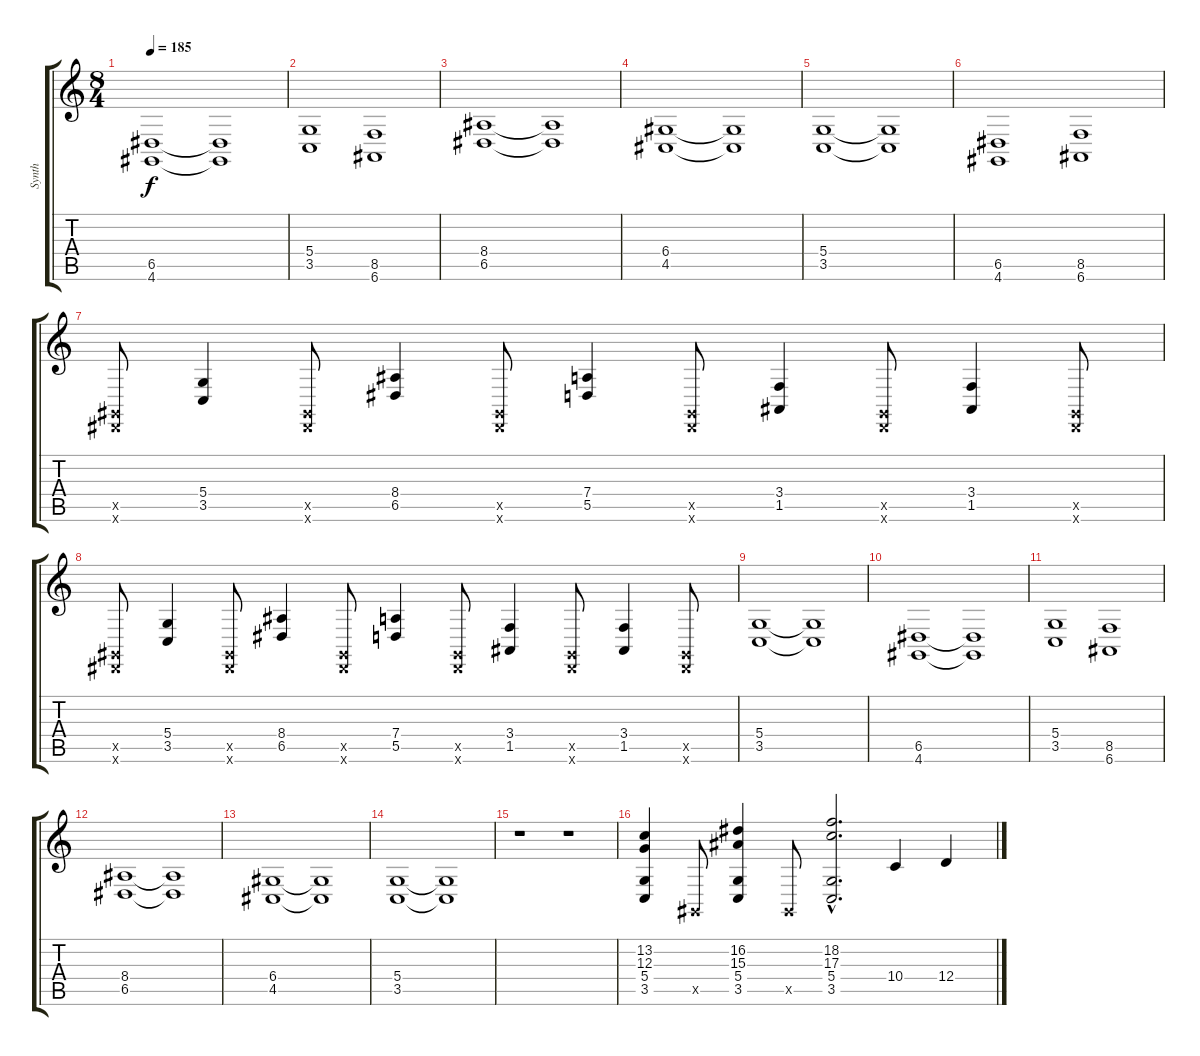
\track ("Synth " "Synth ") {instrument synthstrings1}
\staff {score tabs}
\tuning (E4 B3 G3 D3 A2 E2) {hide}
\ts (8 4)
\tempo 185
\clef g2
\ks c
(6.5 4.6).1{dy f} (6.5{t} 4.6{t}).1 |
(5.4 3.5).1 (8.5 6.6).1 |
(8.4 6.5).1 (8.4{t} 6.5{t}).1 |
(6.4 4.5).1 (6.4{t} 4.5{t}).1 |
(5.4 3.5).1 (5.4{t} 3.5{t}).1 |
(6.5 4.6).1 (8.5 6.6).1 |
(-1.5{x} -1.6{x}).8 (5.4 3.5).4 (-1.5{x} -1.6{x}).8 (8.4 6.5).4 (-1.5{x} -1.6{x}).8 (7.4 5.5).4 (-1.5{x} -1.6{x}).8 (3.4 1.5).4 (-1.5{x} -1.6{x}).8 (3.4 1.5).4 (-1.5{x} -1.6{x}).8 |
(-1.5{x} -1.6{x}).8 (5.4 3.5).4 (-1.5{x} -1.6{x}).8 (8.4 6.5).4 (-1.5{x} -1.6{x}).8 (7.4 5.5).4 (-1.5{x} -1.6{x}).8 (3.4 1.5).4 (-1.5{x} -1.6{x}).8 (3.4 1.5).4 (-1.5{x} -1.6{x}).8 |
(5.4 3.5).1 (5.4{t} 3.5{t}).1 |
(6.5 4.6).1 (6.5{t} 4.6{t}).1 |
(5.4 3.5).1 (8.5 6.6).1 |
(8.4 6.5).1 (8.4{t} 6.5{t}).1 |
(6.4 4.5).1 (6.4{t} 4.5{t}).1 |
(5.4 3.5).1 (5.4{t} 3.5{t}).1 |
r.1 r.1 |
(13.2 12.3 5.4 3.5).4 -1.5{x}.8 (16.2 15.3 5.4 3.5).4 -1.5{x}.8 (18.2{hac} 17.3{hac} 5.4{hac} 3.5{hac}).2{d} 10.4.4 12.4.4
